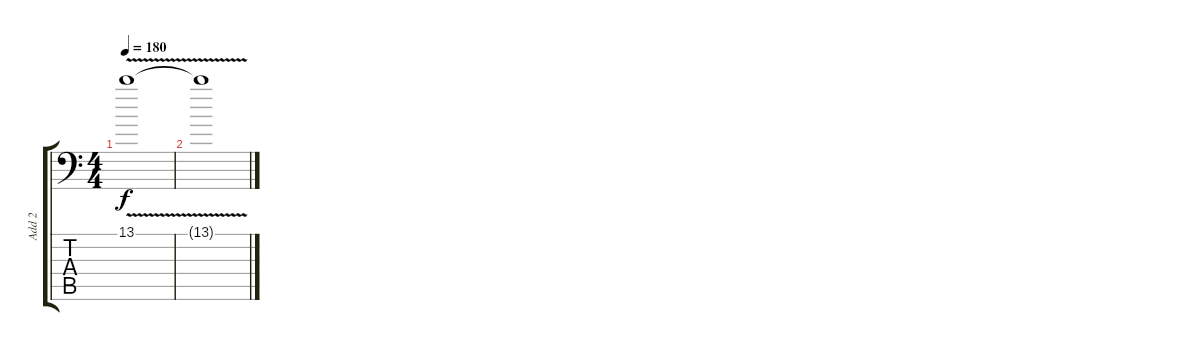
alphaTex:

\track ("Add 2" "Add 2") {instrument distortionguitar}
\staff {score tabs}
\tuning (B3 Gb3 D3 A2 E2 A1) {hide}
\ts (4 4)
\tempo 180
\clef f4
\ks c
13.1{v t}.1{dy f} |
13.1{v t}.1
